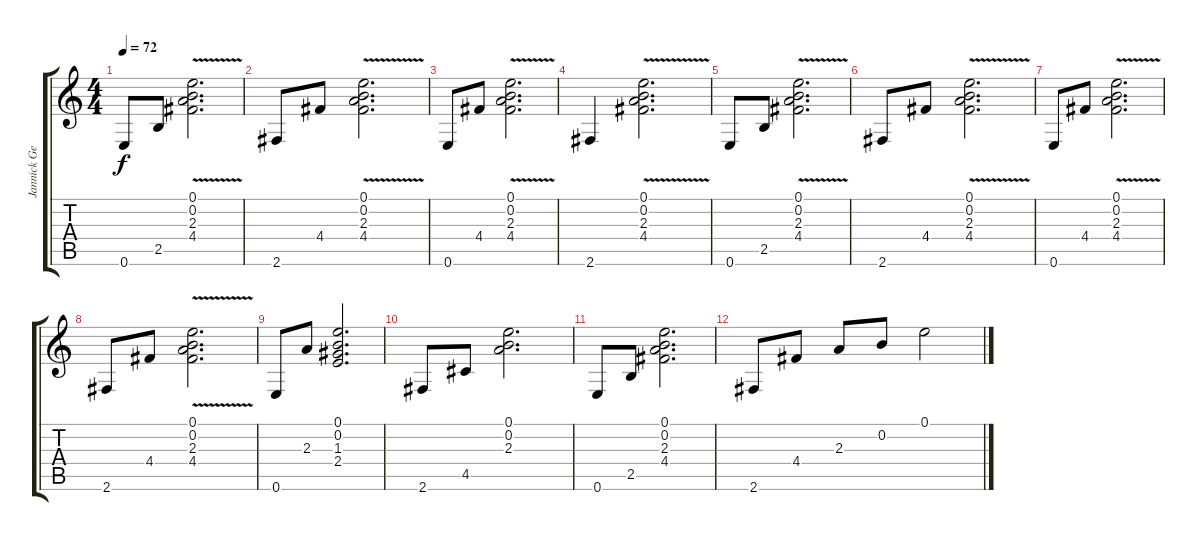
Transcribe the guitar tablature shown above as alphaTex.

\track ("Jannick Gers" "Jannick Ge") {instrument distortionguitar}
\staff {score tabs}
\tuning (E4 B3 G3 D3 A2 E2) {hide}
\ts (4 4)
\tempo 72
\clef g2
\ks c
0.6.8{dy f} 2.5.8 (0.1{v} 0.2{v} 2.3{v} 4.4{v}).2{d} |
2.6.8 4.4.8 (0.1{v} 0.2{v} 2.3{v} 4.4{v}).2{d} |
0.6.8 4.4.8 (0.1{v} 0.2{v} 2.3{v} 4.4{v}).2{d} |
2.6.4 (0.1{v} 0.2{v} 2.3{v} 4.4{v}).2{d} |
0.6.8 2.5.8 (0.1{v} 0.2{v} 2.3{v} 4.4{v}).2{d} |
2.6.8 4.4.8 (0.1{v} 0.2{v} 2.3{v} 4.4{v}).2{d} |
0.6.8 4.4.8 (0.1{v} 0.2{v} 2.3{v} 4.4{v}).2{d} |
2.6.8 4.4.8 (0.1{v} 0.2{v} 2.3{v} 4.4{v}).2{d} |
0.6.8 2.3.8 (0.1 0.2 1.3 2.4).2{d} |
2.6.8 4.5.8 (0.1 0.2 2.3).2{d} |
0.6.8 2.5.8 (0.1 0.2 2.3 4.4).2{d} |
2.6.8 4.4.8 2.3.8 0.2.8 0.1.2
